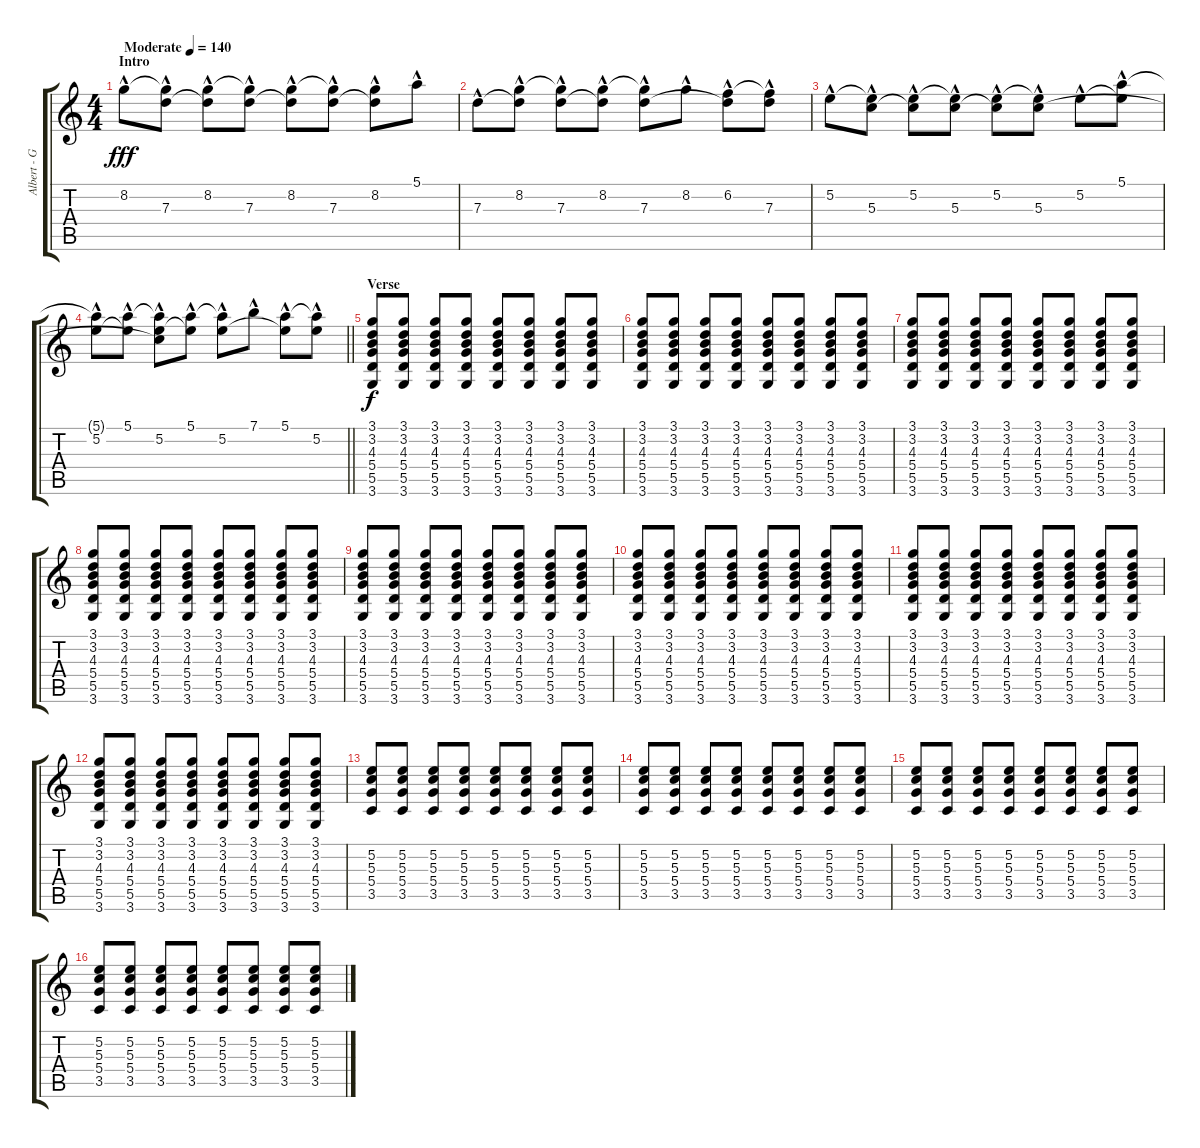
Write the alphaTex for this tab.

\track ("Albert - Guitar RSE" "Albert - G") {instrument overdrivenguitar}
\staff {score tabs}
\tuning (E4 B3 G3 D3 A2 E2) {hide}
\ts (4 4)
\section ("" "Intro")
\tempo (140 "Moderate")
\clef g2
\ks c
8.2{hac}.8{dy fff instrument overdrivenguitar} (8.2{t} 7.3{hac}).8 (8.2{hac} 7.3{t}).8 (8.2{t} 7.3{hac}).8 (8.2{hac} 7.3{t}).8 (8.2{t} 7.3{hac}).8 (8.2{hac} 7.3{t}).8 5.1{hac}.8 |
7.3{hac}.8 (8.2{hac} 7.3{t}).8 (8.2{t} 7.3{hac}).8 (8.2{hac} 7.3{t}).8 (8.2{t} 7.3{hac}).8 8.2{hac}.8 (6.2{hac} 7.3{t}).8 (6.2{t} 7.3{hac}).8 |
5.2{hac}.8 (5.2{t} 5.3{hac}).8 (5.2{hac} 5.3{t}).8 (5.2{t} 5.3{hac}).8 (5.2{hac} 5.3{t}).8 (5.2{t} 5.3{hac}).8 5.2{hac}.8 (5.1{hac} 5.2{t}).8 |
\barLineRight lightlight
(5.1{t} 5.2{hac}).8 (5.1{hac} 5.2{t}).8 (5.1{t} 5.2{hac} 5.3{t}).8 (5.1{hac} 5.2{t}).8 (5.1{t} 5.2{hac}).8 7.1{hac}.8 (5.1{hac} 5.2{t}).8 (5.1{t} 5.2{hac}).8 |
\section ("" "Verse")
(3.1 3.2 4.3 5.4 5.5 3.6).8{dy f} (3.1 3.2 4.3 5.4 5.5 3.6).8 (3.1 3.2 4.3 5.4 5.5 3.6).8 (3.1 3.2 4.3 5.4 5.5 3.6).8 (3.1 3.2 4.3 5.4 5.5 3.6).8 (3.1 3.2 4.3 5.4 5.5 3.6).8 (3.1 3.2 4.3 5.4 5.5 3.6).8 (3.1 3.2 4.3 5.4 5.5 3.6).8 |
(3.1 3.2 4.3 5.4 5.5 3.6).8 (3.1 3.2 4.3 5.4 5.5 3.6).8 (3.1 3.2 4.3 5.4 5.5 3.6).8 (3.1 3.2 4.3 5.4 5.5 3.6).8 (3.1 3.2 4.3 5.4 5.5 3.6).8 (3.1 3.2 4.3 5.4 5.5 3.6).8 (3.1 3.2 4.3 5.4 5.5 3.6).8 (3.1 3.2 4.3 5.4 5.5 3.6).8 |
(3.1 3.2 4.3 5.4 5.5 3.6).8 (3.1 3.2 4.3 5.4 5.5 3.6).8 (3.1 3.2 4.3 5.4 5.5 3.6).8 (3.1 3.2 4.3 5.4 5.5 3.6).8 (3.1 3.2 4.3 5.4 5.5 3.6).8 (3.1 3.2 4.3 5.4 5.5 3.6).8 (3.1 3.2 4.3 5.4 5.5 3.6).8 (3.1 3.2 4.3 5.4 5.5 3.6).8 |
(3.1 3.2 4.3 5.4 5.5 3.6).8 (3.1 3.2 4.3 5.4 5.5 3.6).8 (3.1 3.2 4.3 5.4 5.5 3.6).8 (3.1 3.2 4.3 5.4 5.5 3.6).8 (3.1 3.2 4.3 5.4 5.5 3.6).8 (3.1 3.2 4.3 5.4 5.5 3.6).8 (3.1 3.2 4.3 5.4 5.5 3.6).8 (3.1 3.2 4.3 5.4 5.5 3.6).8 |
(3.1 3.2 4.3 5.4 5.5 3.6).8 (3.1 3.2 4.3 5.4 5.5 3.6).8 (3.1 3.2 4.3 5.4 5.5 3.6).8 (3.1 3.2 4.3 5.4 5.5 3.6).8 (3.1 3.2 4.3 5.4 5.5 3.6).8 (3.1 3.2 4.3 5.4 5.5 3.6).8 (3.1 3.2 4.3 5.4 5.5 3.6).8 (3.1 3.2 4.3 5.4 5.5 3.6).8 |
(3.1 3.2 4.3 5.4 5.5 3.6).8 (3.1 3.2 4.3 5.4 5.5 3.6).8 (3.1 3.2 4.3 5.4 5.5 3.6).8 (3.1 3.2 4.3 5.4 5.5 3.6).8 (3.1 3.2 4.3 5.4 5.5 3.6).8 (3.1 3.2 4.3 5.4 5.5 3.6).8 (3.1 3.2 4.3 5.4 5.5 3.6).8 (3.1 3.2 4.3 5.4 5.5 3.6).8 |
(3.1 3.2 4.3 5.4 5.5 3.6).8 (3.1 3.2 4.3 5.4 5.5 3.6).8 (3.1 3.2 4.3 5.4 5.5 3.6).8 (3.1 3.2 4.3 5.4 5.5 3.6).8 (3.1 3.2 4.3 5.4 5.5 3.6).8 (3.1 3.2 4.3 5.4 5.5 3.6).8 (3.1 3.2 4.3 5.4 5.5 3.6).8 (3.1 3.2 4.3 5.4 5.5 3.6).8 |
(3.1 3.2 4.3 5.4 5.5 3.6).8 (3.1 3.2 4.3 5.4 5.5 3.6).8 (3.1 3.2 4.3 5.4 5.5 3.6).8 (3.1 3.2 4.3 5.4 5.5 3.6).8 (3.1 3.2 4.3 5.4 5.5 3.6).8 (3.1 3.2 4.3 5.4 5.5 3.6).8 (3.1 3.2 4.3 5.4 5.5 3.6).8 (3.1 3.2 4.3 5.4 5.5 3.6).8 |
(5.2 5.3 5.4 3.5).8 (5.2 5.3 5.4 3.5).8 (5.2 5.3 5.4 3.5).8 (5.2 5.3 5.4 3.5).8 (5.2 5.3 5.4 3.5).8 (5.2 5.3 5.4 3.5).8 (5.2 5.3 5.4 3.5).8 (5.2 5.3 5.4 3.5).8 |
(5.2 5.3 5.4 3.5).8 (5.2 5.3 5.4 3.5).8 (5.2 5.3 5.4 3.5).8 (5.2 5.3 5.4 3.5).8 (5.2 5.3 5.4 3.5).8 (5.2 5.3 5.4 3.5).8 (5.2 5.3 5.4 3.5).8 (5.2 5.3 5.4 3.5).8 |
(5.2 5.3 5.4 3.5).8 (5.2 5.3 5.4 3.5).8 (5.2 5.3 5.4 3.5).8 (5.2 5.3 5.4 3.5).8 (5.2 5.3 5.4 3.5).8 (5.2 5.3 5.4 3.5).8 (5.2 5.3 5.4 3.5).8 (5.2 5.3 5.4 3.5).8 |
(5.2 5.3 5.4 3.5).8 (5.2 5.3 5.4 3.5).8 (5.2 5.3 5.4 3.5).8 (5.2 5.3 5.4 3.5).8 (5.2 5.3 5.4 3.5).8 (5.2 5.3 5.4 3.5).8 (5.2 5.3 5.4 3.5).8 (5.2 5.3 5.4 3.5).8
